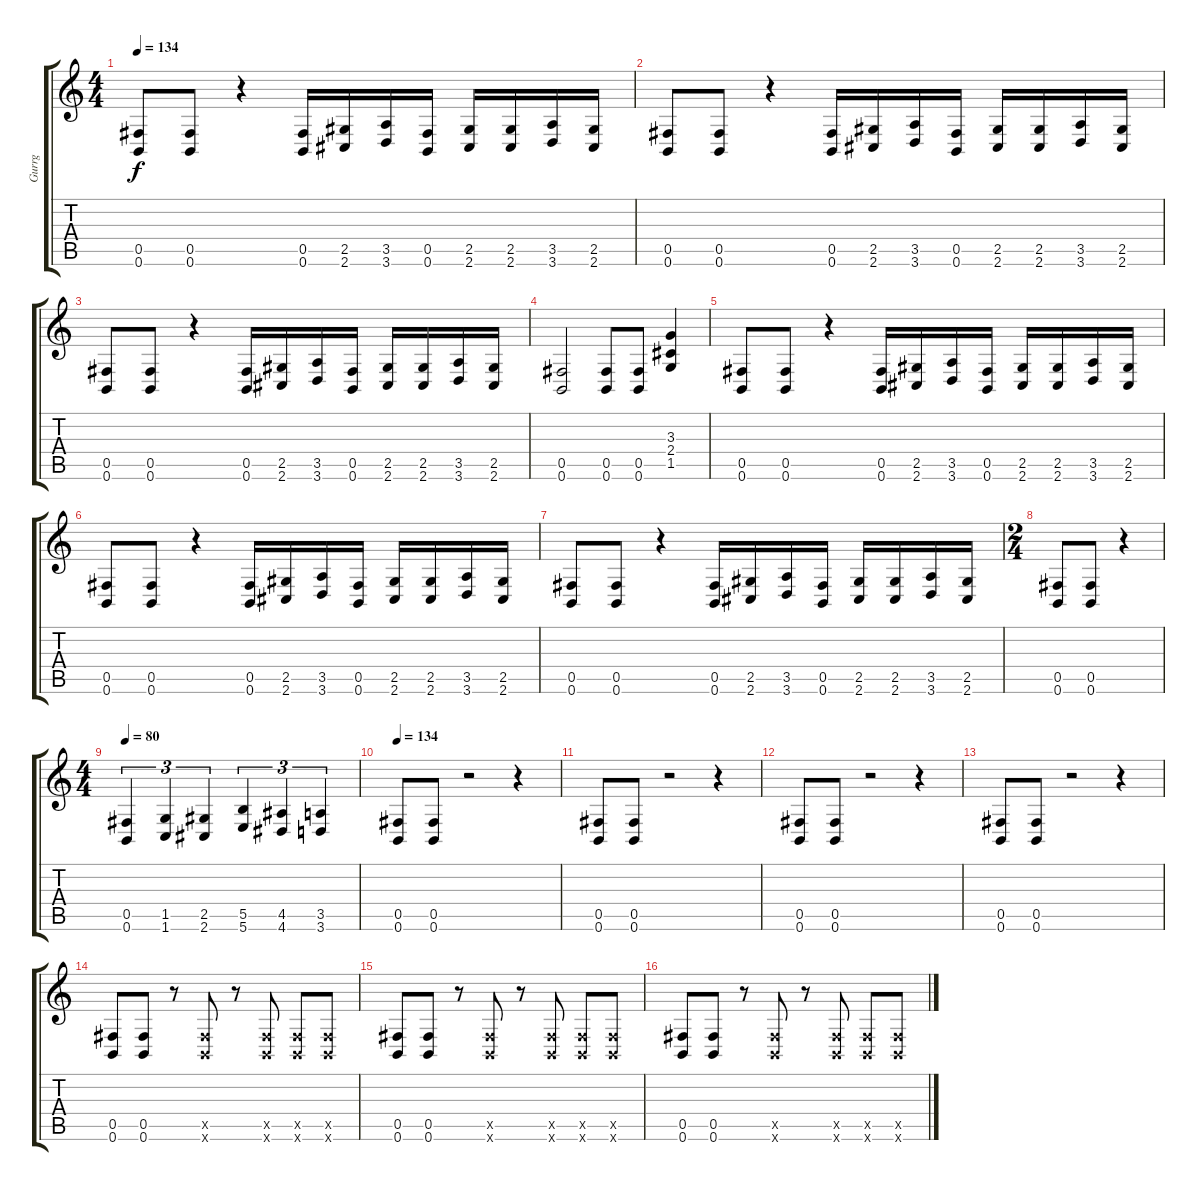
\track ("Gurrg" "Gurrg") {instrument distortionguitar}
\staff {score tabs}
\tuning (Db4 Ab3 E3 B2 Gb2 B1) {hide}
\ts (4 4)
\tempo 134
\clef g2
\ks c
(0.5 0.6).8{dy f} (0.5 0.6).8 r.4 (0.5 0.6).16 (2.5 2.6).16 (3.5 3.6).16 (0.5 0.6).16 (2.5 2.6).16 (2.5 2.6).16 (3.5 3.6).16 (2.5 2.6).16 |
(0.5 0.6).8 (0.5 0.6).8 r.4 (0.5 0.6).16 (2.5 2.6).16 (3.5 3.6).16 (0.5 0.6).16 (2.5 2.6).16 (2.5 2.6).16 (3.5 3.6).16 (2.5 2.6).16 |
(0.5 0.6).8 (0.5 0.6).8 r.4 (0.5 0.6).16 (2.5 2.6).16 (3.5 3.6).16 (0.5 0.6).16 (2.5 2.6).16 (2.5 2.6).16 (3.5 3.6).16 (2.5 2.6).16 |
(0.5 0.6).2 (0.5 0.6).8 (0.5 0.6).8 (3.3 2.4 1.5).4 |
(0.5 0.6).8 (0.5 0.6).8 r.4 (0.5 0.6).16 (2.5 2.6).16 (3.5 3.6).16 (0.5 0.6).16 (2.5 2.6).16 (2.5 2.6).16 (3.5 3.6).16 (2.5 2.6).16 |
(0.5 0.6).8 (0.5 0.6).8 r.4 (0.5 0.6).16 (2.5 2.6).16 (3.5 3.6).16 (0.5 0.6).16 (2.5 2.6).16 (2.5 2.6).16 (3.5 3.6).16 (2.5 2.6).16 |
(0.5 0.6).8 (0.5 0.6).8 r.4 (0.5 0.6).16 (2.5 2.6).16 (3.5 3.6).16 (0.5 0.6).16 (2.5 2.6).16 (2.5 2.6).16 (3.5 3.6).16 (2.5 2.6).16 |
\ts (2 4)
(0.5 0.6).8 (0.5 0.6).8 r.4 |
\ts (4 4)
\tempo 80
(0.5 0.6).4{tu (3 2)} (1.5 1.6).4{tu (3 2)} (2.5 2.6).4{tu (3 2)} (5.5 5.6).4{tu (3 2)} (4.5 4.6).4{tu (3 2)} (3.5 3.6).4{tu (3 2)} |
\tempo 134
(0.5 0.6).8 (0.5 0.6).8 r.2 r.4 |
(0.5 0.6).8 (0.5 0.6).8 r.2 r.4 |
(0.5 0.6).8 (0.5 0.6).8 r.2 r.4 |
(0.5 0.6).8 (0.5 0.6).8 r.2 r.4 |
(0.5 0.6).8 (0.5 0.6).8 r.8 (0.5{x} 0.6{x}).8 r.8 (0.5{x} 0.6{x}).8 (0.5{x} 0.6{x}).8 (0.5{x} 0.6{x}).8 |
(0.5 0.6).8 (0.5 0.6).8 r.8 (0.5{x} 0.6{x}).8 r.8 (0.5{x} 0.6{x}).8 (0.5{x} 0.6{x}).8 (0.5{x} 0.6{x}).8 |
(0.5 0.6).8 (0.5 0.6).8 r.8 (0.5{x} 0.6{x}).8 r.8 (0.5{x} 0.6{x}).8 (0.5{x} 0.6{x}).8 (0.5{x} 0.6{x}).8
